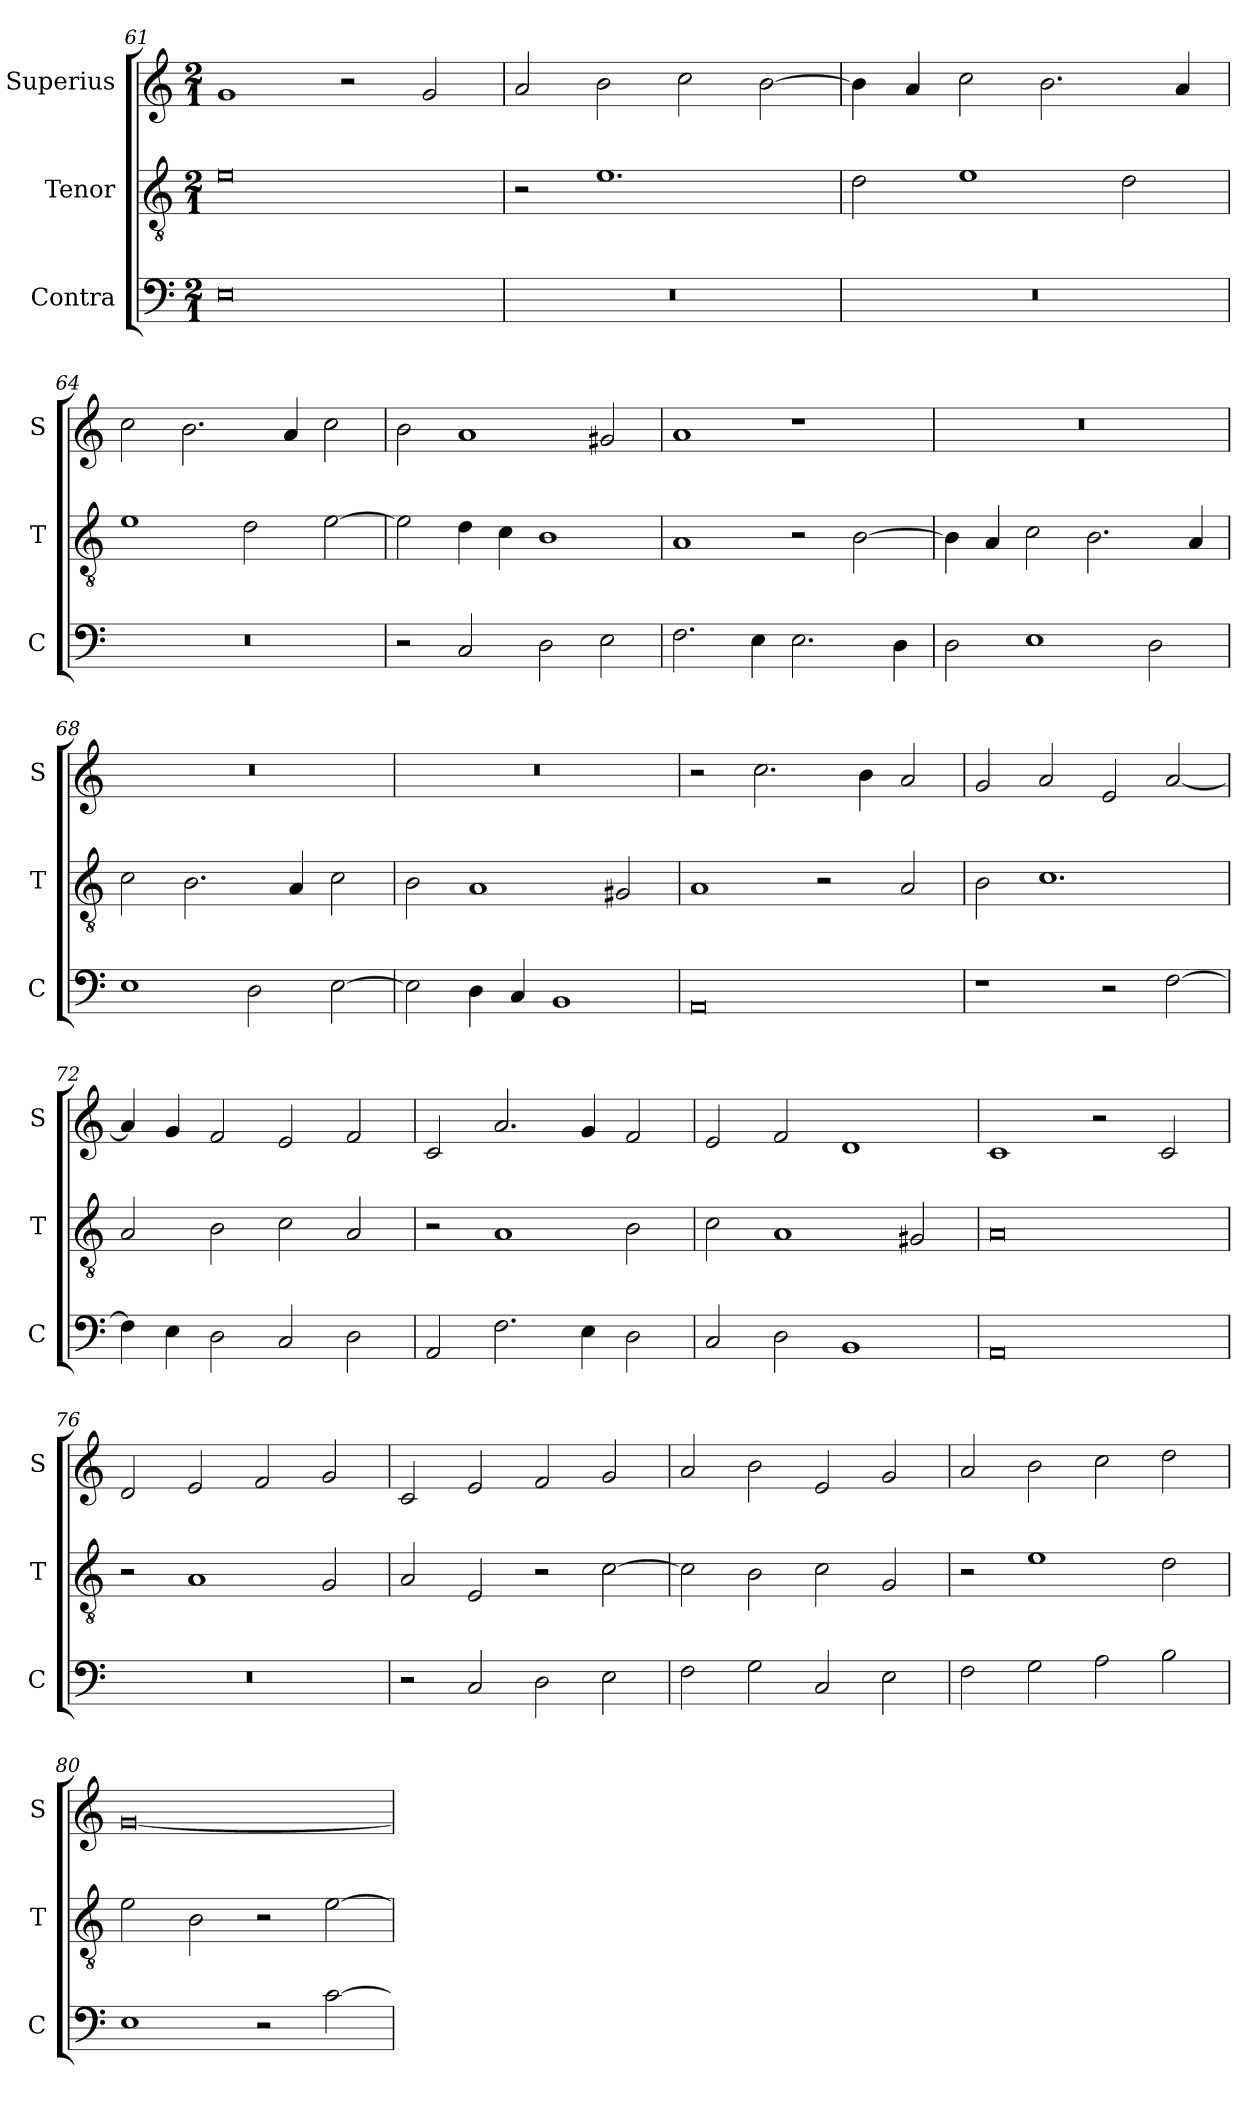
**kern	**kern	**kern
*part3	*part2	*part1
*staff3	*staff2	*staff1
*I"Contra	*I"Tenor	*I"Superius
*I'C	*I'T	*I'S
*clefF4	*clefGv2	*clefG2
*k[]	*k[]	*k[]
*M2/1	*M2/1	*M2/1
=61	=61	=61
0E	0e	1g
.	.	2r
.	.	2g/
=62	=62	=62
0r	2r	2a/
.	1.e	2b\
.	.	2cc\
.	.	[2b\
=63	=63	=63
0r	2d\	4b\]
.	.	4a/
.	1e	2cc\
.	.	2.b\
.	2d\	.
.	.	4a/
=64	=64	=64
0r	1e	2cc\
.	.	2.b\
.	2d\	.
.	.	4a/
.	[2e\	2cc\
=65	=65	=65
2r	2e\]	2b\
2C/	4d\	1a
.	4c\	.
2D\	1B	.
2E\	.	2g#X/
=66	=66	=66
2.F\	1A	1a
4E\	.	.
2.E\	2r	1r
.	[2B\	.
4D\	.	.
=67	=67	=67
2D\	4B\]	0r
.	4A/	.
1E	2c\	.
.	2.B\	.
2D\	.	.
.	4A/	.
=68	=68	=68
1E	2c\	0r
.	2.B\	.
2D\	.	.
.	4A/	.
[2E\	2c\	.
=69	=69	=69
2E\]	2B\	0r
4D\	1A	.
4C/	.	.
1BB	.	.
.	2G#X/	.
=70	=70	=70
0AA	1A	2r
.	.	2.cc\
.	2r	.
.	.	4b\
.	2A/	2a/
=71	=71	=71
1r	2B\	2g/
.	1.c	2a/
2r	.	2e/
[2F\	.	[2a/
=72	=72	=72
4F\]	2A/	4a/]
4E\	.	4g/
2D\	2B\	2f/
2C/	2c\	2e/
2D\	2A/	2f/
=73	=73	=73
2AA/	2r	2c/
2.F\	1A	2.a/
4E\	.	4g/
2D\	2B\	2f/
=74	=74	=74
2C/	2c\	2e/
2D\	1A	2f/
1BB	.	1d
.	2G#X/	.
=75	=75	=75
0AA	0A	1c
.	.	2r
.	.	2c/
=76	=76	=76
0r	2r	2d/
.	1A	2e/
.	.	2f/
.	2G/	2g/
=77	=77	=77
2r	2A/	2c/
2C/	2E/	2e/
2D\	2r	2f/
2E\	[2c\	2g/
=78	=78	=78
2F\	2c\]	2a/
2G\	2B\	2b\
2C/	2c\	2e/
2E\	2G/	2g/
=79	=79	=79
2F\	2r	2a/
2G\	1e	2b\
2A\	.	2cc\
2B\	2d\	2dd\
=80	=80	=80
1E	2e\	[0g
.	2B\	.
2r	2r	.
[2c\	[2e\	.
=	=	=
*-	*-	*-
